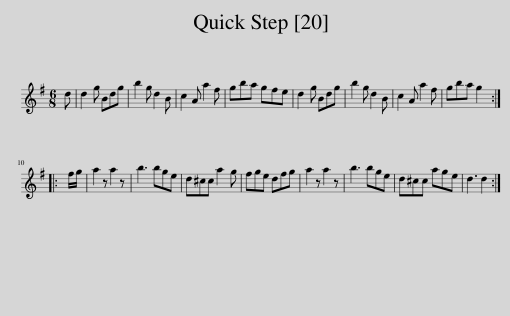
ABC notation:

X:1
L:1/8
M:6/8
I:linebreak $
K:G
V:1 treble
V:1
 d | d2 g Bdg | b2 g d2 B | c2 A a2 f | gba gfe | %5
 d2 g Bdg | b2 g d2 B | c2 A a2 f | gba g2 ::$ f/g/ | %10
 a2 z a2 z | b3 bge | d^cc a2 g | fge dfg | a2 z a2 z | %15
 b3 bge | d^cc age | d3 d2 :| %18
